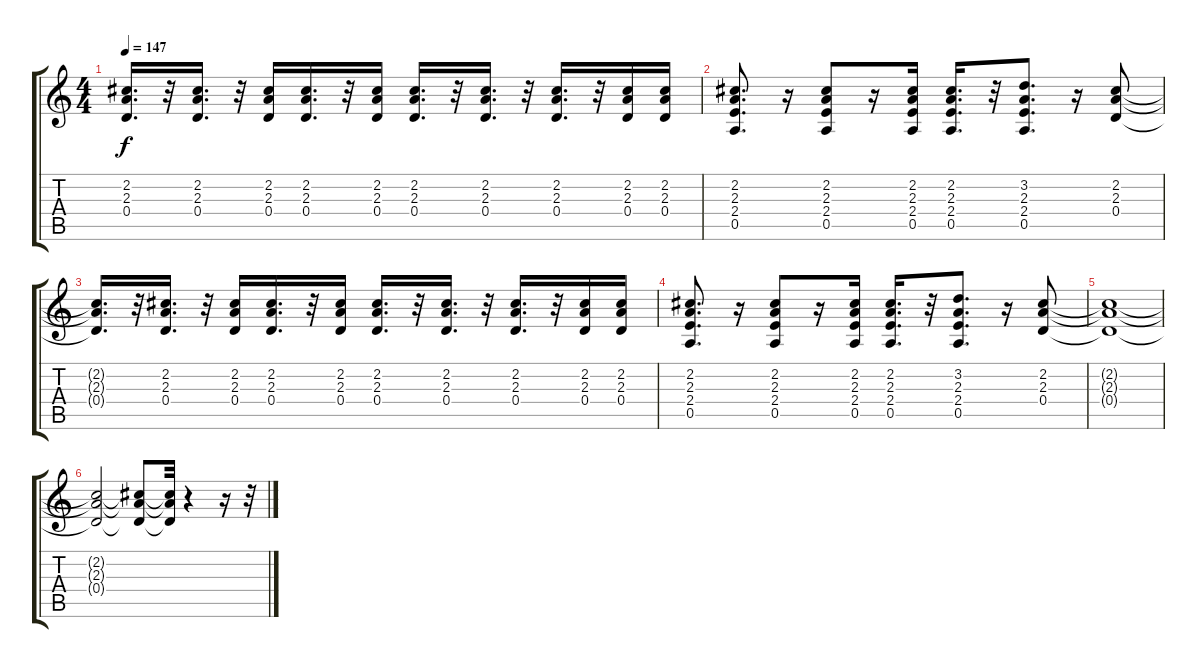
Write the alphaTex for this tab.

\track "" {instrument acousticguitarnylon}
\staff {score tabs}
\tuning (E4 B3 G3 D3 A2 E2) {hide}
\ts (4 4)
\tempo 147
\clef g2
\ks c
(2.2{t} 2.3{t} 0.4{t}).16{d dy f} r.32 (2.2 2.3 0.4).16{d} r.32 (2.2 2.3 0.4).16 (2.2 2.3 0.4).16{d} r.32 (2.2 2.3 0.4).16 (2.2 2.3 0.4).16{d} r.32 (2.2 2.3 0.4).16{d} r.32 (2.2 2.3 0.4).16{d} r.32 (2.2 2.3 0.4).16 (2.2 2.3 0.4).16 |
(2.2 2.3 2.4 0.5).8{d} r.16 (2.2 2.3 2.4 0.5).8 r.16 (2.2 2.3 2.4 0.5).16 (2.2 2.3 2.4 0.5).16{d} r.32 (3.2 2.3 2.4 0.5).8{d} r.16 (2.2 2.3 0.4).8 |
(2.2{t} 2.3{t} 0.4{t}).16{d} r.32 (2.2 2.3 0.4).16{d} r.32 (2.2 2.3 0.4).16 (2.2 2.3 0.4).16{d} r.32 (2.2 2.3 0.4).16 (2.2 2.3 0.4).16{d} r.32 (2.2 2.3 0.4).16{d} r.32 (2.2 2.3 0.4).16{d} r.32 (2.2 2.3 0.4).16 (2.2 2.3 0.4).16 |
(2.2 2.3 2.4 0.5).8{d} r.16 (2.2 2.3 2.4 0.5).8 r.16 (2.2 2.3 2.4 0.5).16 (2.2 2.3 2.4 0.5).16{d} r.32 (3.2 2.3 2.4 0.5).8{d} r.16 (2.2 2.3 0.4).8 |
(2.2{t} 2.3{t} 0.4{t}).1 |
(2.2{t} 2.3{t} 0.4{t}).2 (2.2{t} 2.3{t} 0.4{t}).8 (2.2{t} 2.3{t} 0.4{t}).32 r.4 r.16 r.32
